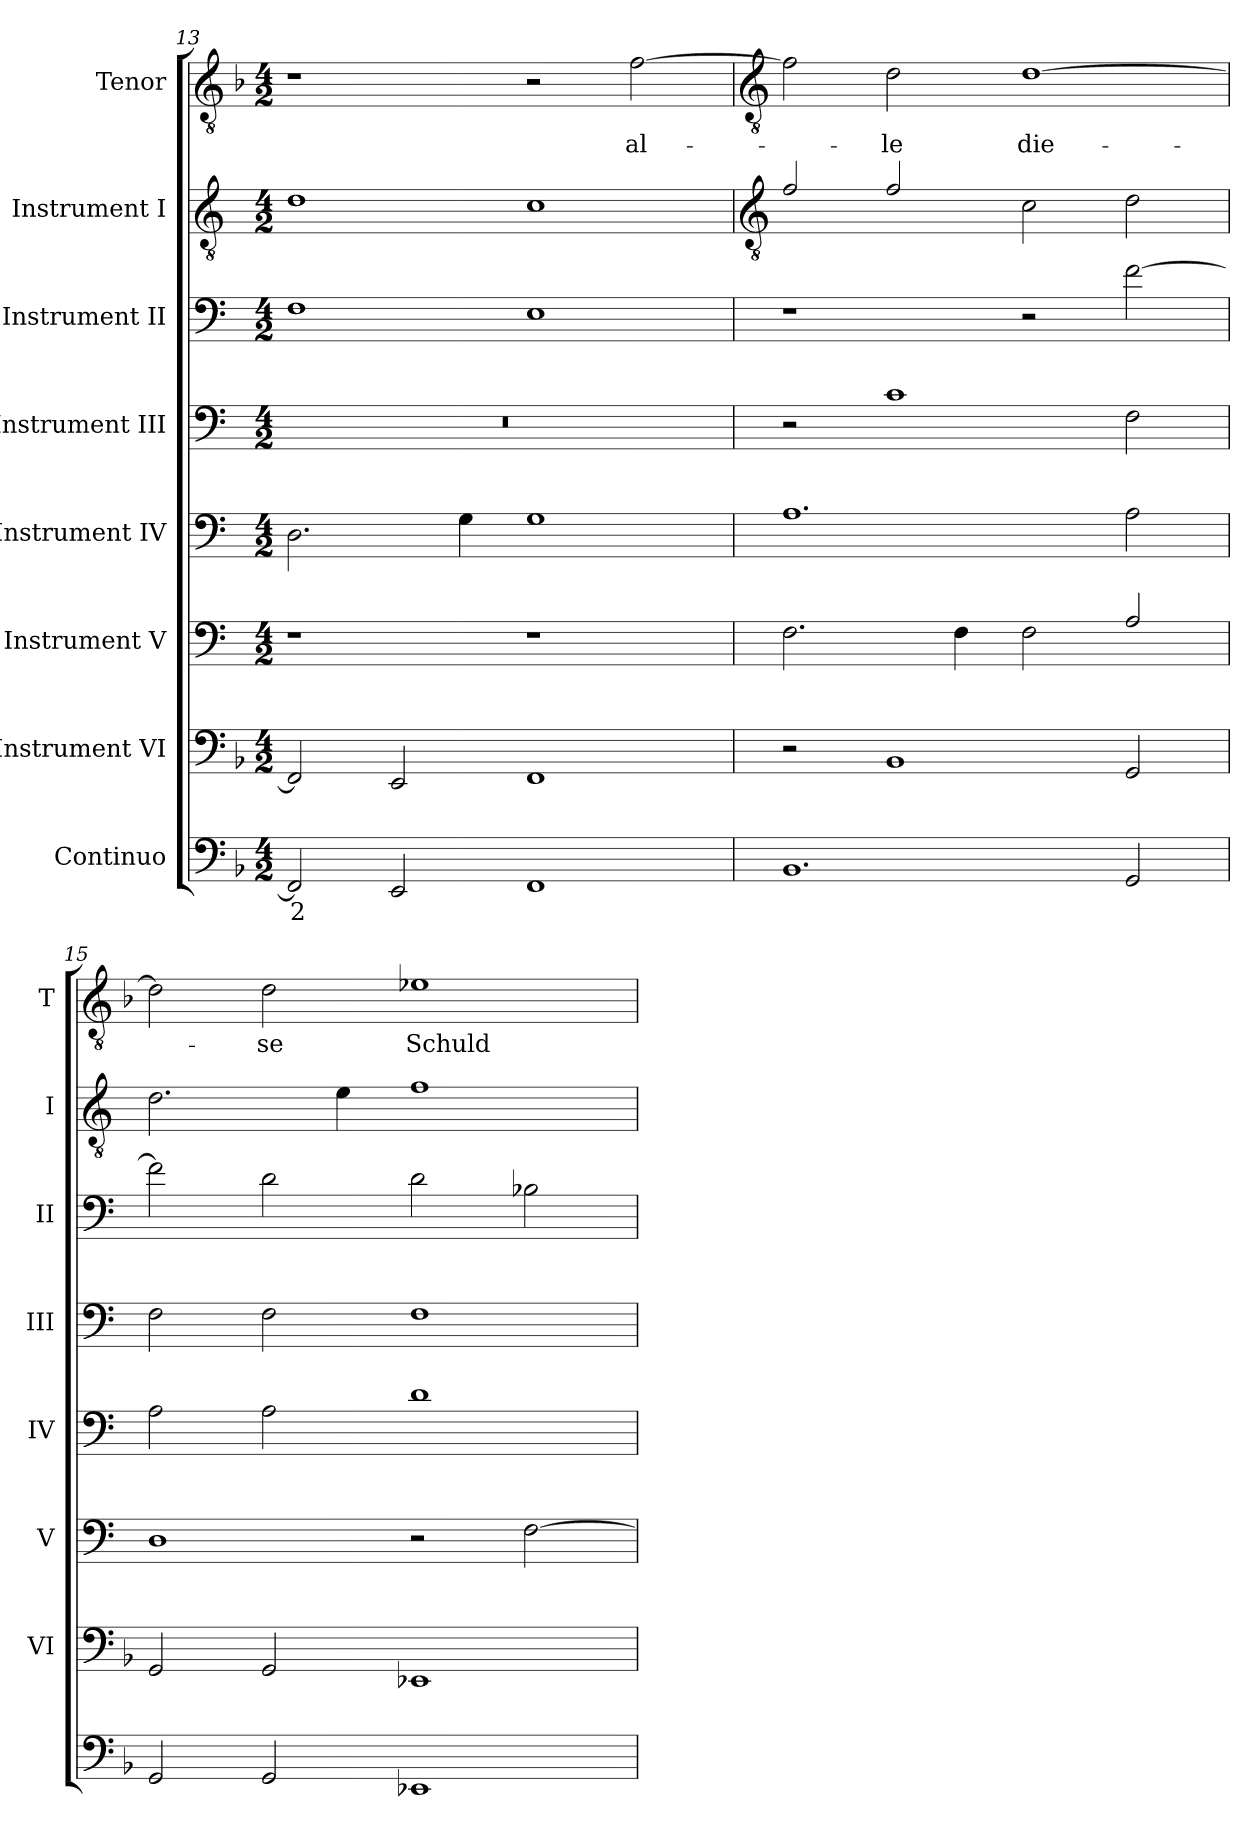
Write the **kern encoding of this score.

**kern	**text	**kern	**kern	**kern	**kern	**kern	**kern	**kern	**text
*part8	*part8	*part7	*part6	*part5	*part4	*part3	*part2	*part1	*part1
*staff8	*staff8	*staff7	*staff6	*staff5	*staff4	*staff3	*staff2	*staff1	*staff1
*I"Continuo	*	*I"Instrument VI	*I"Instrument V	*I"Instrument IV	*I"Instrument III	*I"Instrument II	*I"Instrument I	*I"Tenor	*
*	*	*I'VI	*I'V	*I'IV	*I'III	*I'II	*I'I	*I'T	*
*clefF4	*	*clefF4	*clefF4	*clefF4	*clefF4	*clefF4	*clefGv2	*clefGv2	*
*	*	*	*ITrd4c7	*ITrd4c7	*ITrd4c7	*ITrd4c7	*ITrd4c7	*	*
*k[b-]	*	*k[b-]	*k[b-]	*k[b-]	*k[b-]	*k[b-]	*k[b-]	*k[b-]	*
*F:	*	*F:	*F:	*F:	*F:	*F:	*F:	*F:	*
*M4/2	*	*M4/2	*M4/2	*M4/2	*M4/2	*M4/2	*M4/2	*M4/2	*
=13	=13	=13	=13	=13	=13	=13	=13	=13	=13
!	!LO:LY:b	!	!	!	!	!	!	!	!
2FF]	2	2FF]	1r	2.GG	0r	1BB-	1G	1r	.
2EE	.	2EE	.	.	.	.	.	.	.
.	.	.	.	4C	.	.	.	.	.
1FF	.	1FF	1r	1C	.	1AA	1F	2r	.
!	!	!	!	!	!	!	!	!	!LO:LY:b
.	.	.	.	.	.	.	.	[2f	al-
!!LO:LB:g=z
=14	=14	=14	=14	=14	=14	=14	=14	=14	=14
*	*	*	*	*	*	*	*clefGv2	*clefGv2	*
1.BB-	.	2r	2.BB-	1.D	2r	1r	2B-/	2f]	.
!	!	!	!	!	!	!	!	!	!LO:LY:b
.	.	1BB-	.	.	1F	.	2B-/	2d	le
.	.	.	4BB-	.	.	.	.	.	.
!	!	!	!	!	!	!	!	!	!LO:LY:b
.	.	.	2BB-	.	.	2r	2F	[1d	die-
2GG	.	2GG	2D/	2D	2BB-	[2B-	2G	.	.
=15	=15	=15	=15	=15	=15	=15	=15	=15	=15
2GG	.	2GG	1GG	2D	2BB-	2B-]	2.G	2d]	.
!	!	!	!	!	!	!	!	!	!LO:LY:b
2GG	.	2GG	.	2D	2BB-	2G	.	2d	se
.	.	.	.	.	.	.	4A	.	.
!	!	!	!	!	!	!	!	!	!LO:LY:b
1EE-X	.	1EE-X	2r	1G	1BB-	2G	1B-	1e-X	Schuld
.	.	.	[2BB-	.	.	2E-X	.	.	.
=	=	=	=	=	=	=	=	=	=
*-	*-	*-	*-	*-	*-	*-	*-	*-	*-
